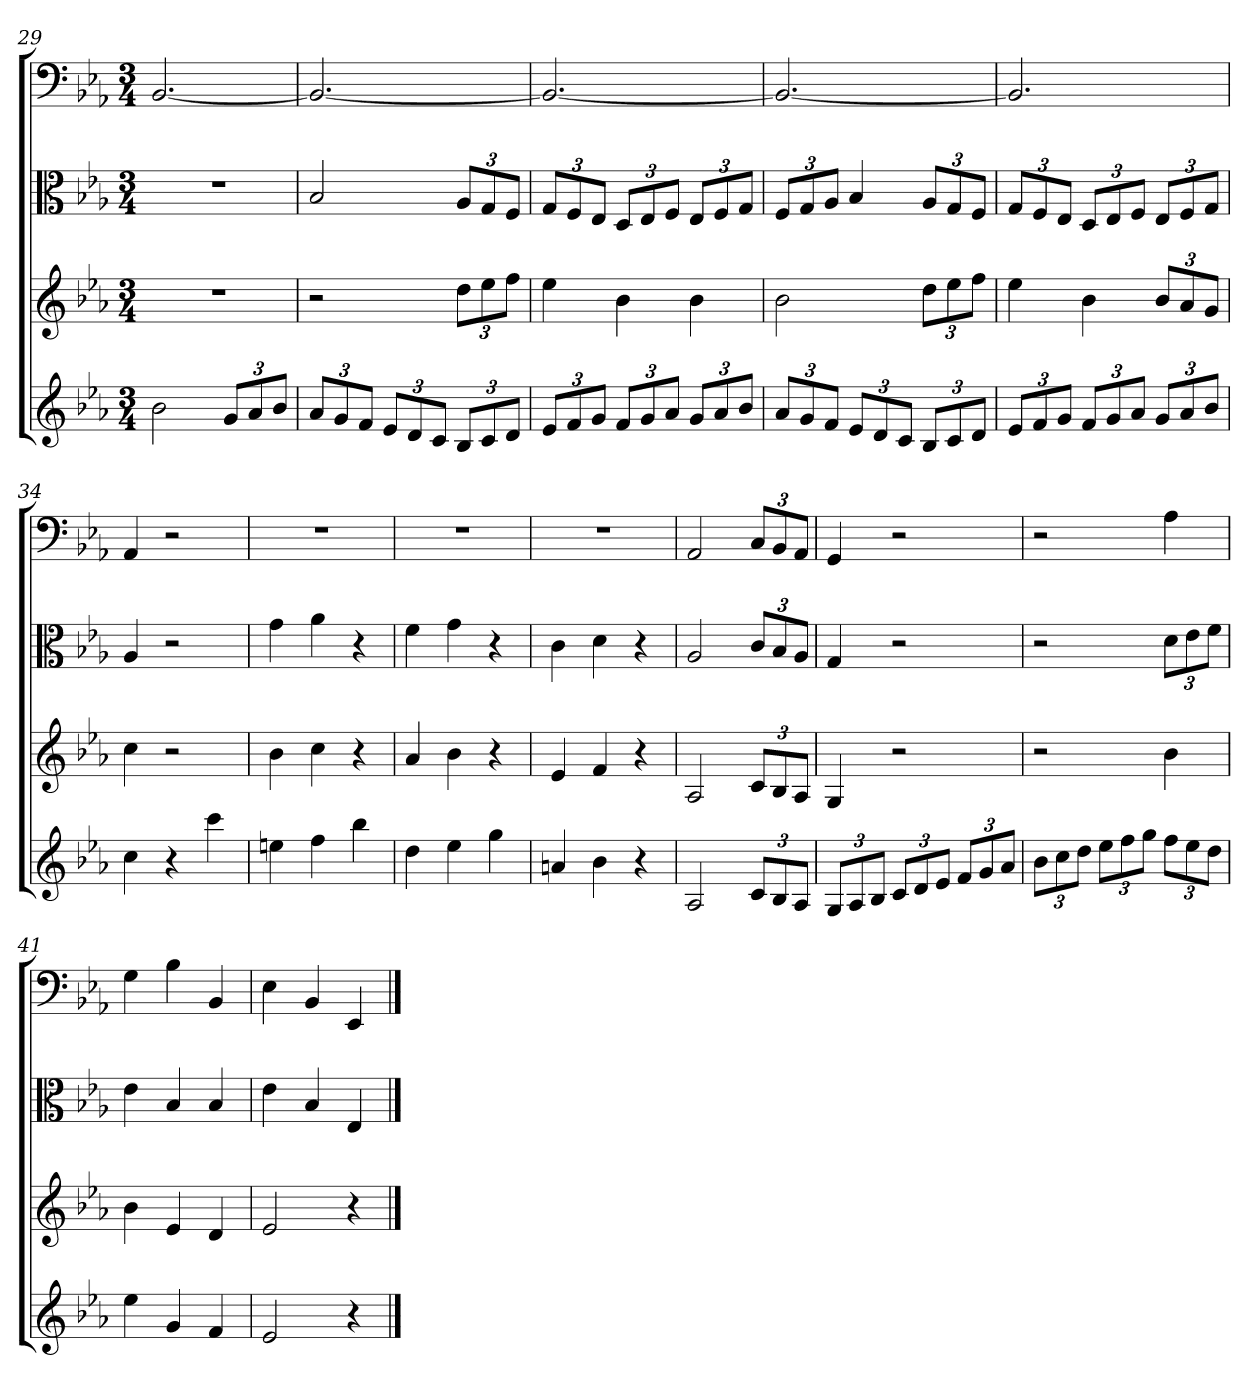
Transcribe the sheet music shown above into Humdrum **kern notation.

**kern	**kern	**kern	**kern
*part4	*part3	*part2	*part1
*staff4	*staff3	*staff2	*staff1
*	*	*clefC3	*clefF4
*k[b-e-a-]	*k[b-e-a-]	*k[b-e-a-]	*k[b-e-a-]
*E-:	*E-:	*E-:	*E-:
*M3/4	*M3/4	*M3/4	*M3/4
=29	=29	=29	=29
2b-	2.r	2.r	[2.BB-
12gL	.	.	.
12a-	.	.	.
12b-J	.	.	.
=30	=30	=30	=30
12a-L	2r	2B-	2.BB-_
12g	.	.	.
12fJ	.	.	.
12e-L	.	.	.
12d	.	.	.
12cJ	.	.	.
12B-L	12ddL	12A-/L	.
12c	12ee-	12G/	.
12dJ	12ffJ	12F/J	.
=31	=31	=31	=31
12e-L	4ee-	12G/L	2.BB-_
12f	.	12F/	.
12gJ	.	12E-/J	.
12fL	4b-	12D/L	.
12g	.	12E-/	.
12a-J	.	12F/J	.
12gL	4b-	12E-/L	.
12a-	.	12F/	.
12b-J	.	12G/J	.
=32	=32	=32	=32
12a-L	2b-	12F/L	2.BB-_
12g	.	12G/	.
12fJ	.	12A-/J	.
12e-L	.	4B-	.
12d	.	.	.
12cJ	.	.	.
12B-L	12ddL	12A-/L	.
12c	12ee-	12G/	.
12dJ	12ffJ	12F/J	.
=33	=33	=33	=33
12e-L	4ee-	12G/L	2.BB-]
12f	.	12F/	.
12gJ	.	12E-/J	.
12fL	4b-	12D/L	.
12g	.	12E-/	.
12a-J	.	12F/J	.
12gL	12b-L	12E-/L	.
12a-	12a-	12F/	.
12b-J	12gJ	12G/J	.
=34	=34	=34	=34
4cc	4cc	4A-	4AA-
4r	2r	2r	2r
4ccc	.	.	.
=35	=35	=35	=35
4een	4b-	4g	2.r
4ff	4cc	4a-	.
4bb-	4r	4r	.
=36	=36	=36	=36
4dd	4a-	4f	2.r
4ee-	4b-	4g	.
4gg	4r	4r	.
=37	=37	=37	=37
4an	4e-	4c	2.r
4b-	4f	4d	.
4r	4r	4r	.
=38	=38	=38	=38
2A-	2A-	2A-	2AA-
12cL	12cL	12c/L	12C/L
12B-	12B-	12B-/	12BB-/
12A-J	12A-J	12A-/J	12AA-/J
=39	=39	=39	=39
12GL	4G	4G	4GG
12A-	.	.	.
12B-J	.	.	.
12cL	2r	2r	2r
12d	.	.	.
12e-J	.	.	.
12fL	.	.	.
12g	.	.	.
12a-J	.	.	.
=40	=40	=40	=40
12b-L	2r	2r	2r
12cc	.	.	.
12ddJ	.	.	.
12ee-L	.	.	.
12ff	.	.	.
12ggJ	.	.	.
12ffL	4b-	12d\L	4A-
12ee-	.	12e-\	.
12ddJ	.	12f\J	.
=41	=41	=41	=41
4ee-	4b-	4e-	4G
4g	4e-	4B-	4B-
4f	4d	4B-	4BB-
=42	=42	=42	=42
2e-	2e-	4e-	4E-
.	.	4B-	4BB-
4r	4r	4E-	4EE-
==	==	==	==
*-	*-	*-	*-
